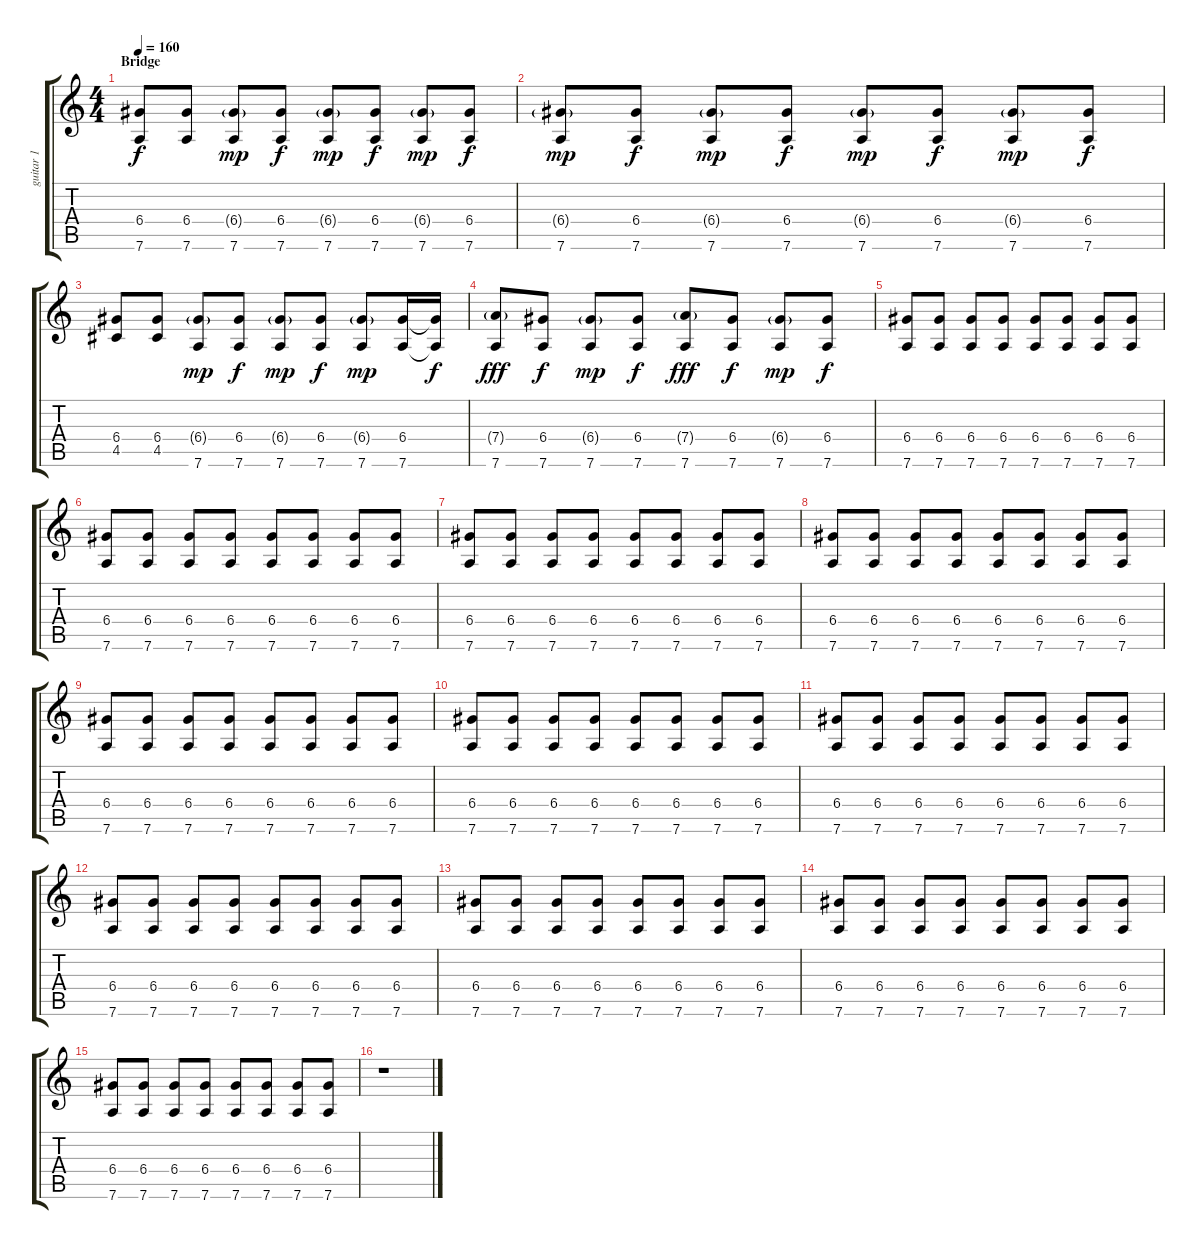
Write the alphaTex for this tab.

\track ("guitar 1" "guitar 1") {instrument distortionguitar}
\staff {score tabs}
\tuning (E4 B3 G3 D3 A2 D2) {hide}
\ts (4 4)
\section ("" "Bridge")
\tempo 160
\clef g2
\ks c
(6.4 7.6).8{dy f instrument overdrivenguitar} (6.4 7.6).8 (6.4{g} 7.6).8{dy mp} (6.4 7.6).8{dy f} (6.4{g} 7.6).8{dy mp} (6.4 7.6).8{dy f} (6.4{g} 7.6).8{dy mp} (6.4 7.6).8{dy f} |
(6.4{g} 7.6).8{dy mp} (6.4 7.6).8{dy f} (6.4{g} 7.6).8{dy mp} (6.4 7.6).8{dy f} (6.4{g} 7.6).8{dy mp} (6.4 7.6).8{dy f} (6.4{g} 7.6).8{dy mp} (6.4 7.6).8{dy f} |
(6.4 4.5).8 (6.4 4.5).8 (6.4{g} 7.6).8{dy mp} (6.4 7.6).8{dy f} (6.4{g} 7.6).8{dy mp} (6.4 7.6).8{dy f} (6.4{g} 7.6).8{dy mp} (6.4 7.6).16 (6.4{t} 7.6{t}).16{dy f} |
(7.4{g} 7.6).8{dy fff} (6.4 7.6).8{dy f} (6.4{g} 7.6).8{dy mp} (6.4 7.6).8{dy f} (7.4{g} 7.6).8{dy fff} (6.4 7.6).8{dy f} (6.4{g} 7.6).8{dy mp} (6.4 7.6).8{dy f} |
(6.4 7.6).8 (6.4 7.6).8 (6.4 7.6).8 (6.4 7.6).8 (6.4 7.6).8 (6.4 7.6).8 (6.4 7.6).8 (6.4 7.6).8 |
(6.4 7.6).8 (6.4 7.6).8 (6.4 7.6).8 (6.4 7.6).8 (6.4 7.6).8 (6.4 7.6).8 (6.4 7.6).8 (6.4 7.6).8 |
(6.4 7.6).8 (6.4 7.6).8 (6.4 7.6).8 (6.4 7.6).8 (6.4 7.6).8 (6.4 7.6).8 (6.4 7.6).8 (6.4 7.6).8 |
(6.4 7.6).8 (6.4 7.6).8 (6.4 7.6).8 (6.4 7.6).8 (6.4 7.6).8 (6.4 7.6).8 (6.4 7.6).8 (6.4 7.6).8 |
(6.4 7.6).8 (6.4 7.6).8 (6.4 7.6).8 (6.4 7.6).8 (6.4 7.6).8 (6.4 7.6).8 (6.4 7.6).8 (6.4 7.6).8 |
(6.4 7.6).8 (6.4 7.6).8 (6.4 7.6).8 (6.4 7.6).8 (6.4 7.6).8 (6.4 7.6).8 (6.4 7.6).8 (6.4 7.6).8 |
(6.4 7.6).8 (6.4 7.6).8 (6.4 7.6).8 (6.4 7.6).8 (6.4 7.6).8 (6.4 7.6).8 (6.4 7.6).8 (6.4 7.6).8 |
(6.4 7.6).8 (6.4 7.6).8 (6.4 7.6).8 (6.4 7.6).8 (6.4 7.6).8 (6.4 7.6).8 (6.4 7.6).8 (6.4 7.6).8 |
(6.4 7.6).8 (6.4 7.6).8 (6.4 7.6).8 (6.4 7.6).8 (6.4 7.6).8 (6.4 7.6).8 (6.4 7.6).8 (6.4 7.6).8 |
(6.4 7.6).8 (6.4 7.6).8 (6.4 7.6).8 (6.4 7.6).8 (6.4 7.6).8 (6.4 7.6).8 (6.4 7.6).8 (6.4 7.6).8 |
(6.4 7.6).8 (6.4 7.6).8 (6.4 7.6).8 (6.4 7.6).8 (6.4 7.6).8 (6.4 7.6).8 (6.4 7.6).8 (6.4 7.6).8 |
r.1
